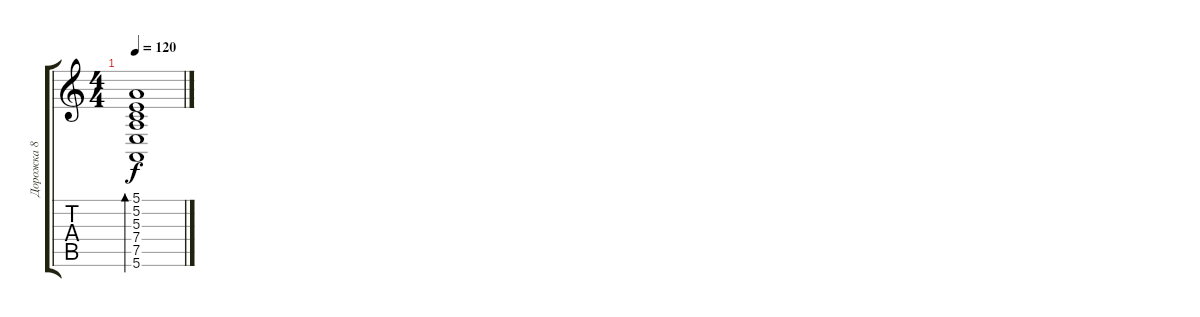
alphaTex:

\track ("Дорожка 8" "Дорожка 8") {instrument orchestralharp}
\staff {score tabs}
\tuning (E4 B3 G3 D3 A2 E2) {hide}
\ts (4 4)
\tempo 120
\clef g2
\ks aminor
(5.1 5.2 5.3 7.4 7.5 5.6).1{bd 120 dy f}
